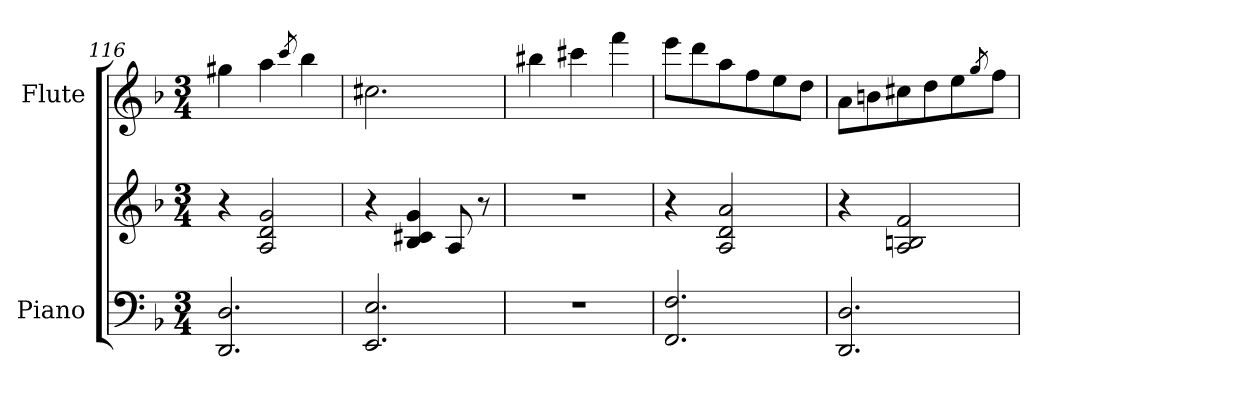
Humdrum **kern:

**kern	**kern	**kern
*part2	*part2	*part1
*staff3	*staff2	*staff1
*I"Piano	*	*I"Flute
*I'Pno	*	*
*clefF4	*clefG2	*clefG2
*k[b-]	*k[b-]	*k[b-]
*F:	*F:	*F:
*M3/4	*M3/4	*M3/4
=116	=116	=116
2.DD/ 2.D/	4r	4gg#X\
.	2A/ 2d/ 2g/	4aa\
.	.	8qccc/
.	.	4bb-\
=117	=117	=117
2.EE/ 2.E/	4r	2.cc#X\
.	4B-/ 4c#X/ 4g/	.
.	8A/	.
.	8r	.
=118	=118	=118
2.r	2.r	4bb#X\
.	.	4ccc#X\
.	.	4fff\
=119	=119	=119
2.FF/ 2.F/	4r	8eee\L
.	.	8ddd\
.	2A/ 2d/ 2a/	8aa\
.	.	8ff\
.	.	8ee\
.	.	8dd\J
!!LO:PB:g=z
=120	=120	=120
2.DD/ 2.D/	4r	8a\L
.	.	8bn\
.	2A/ 2Bn/ 2f/	8cc#X\
.	.	8dd\
.	.	8ee\
.	.	8qgg/
.	.	8ff\J
=	=	=
*-	*-	*-
